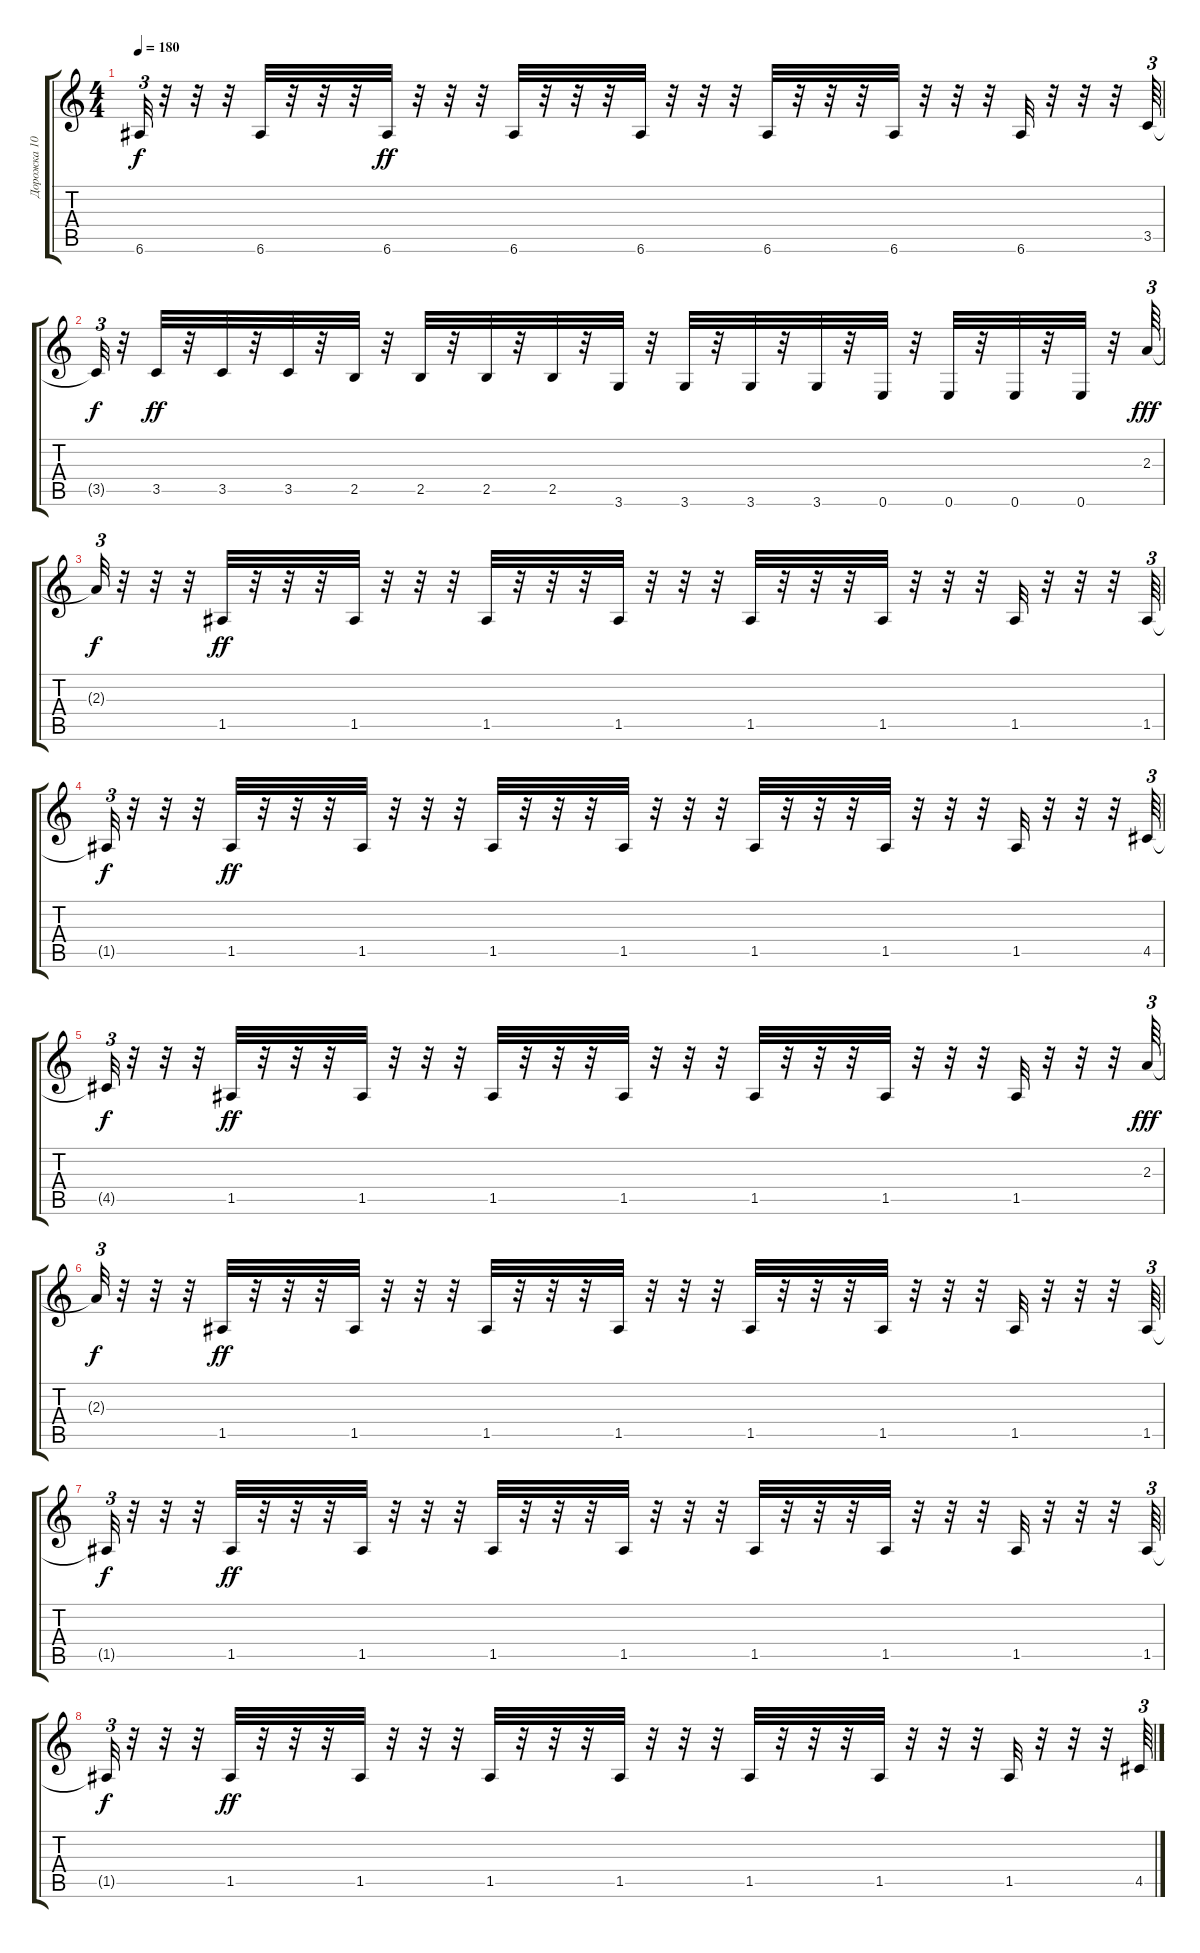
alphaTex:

\track ("Дорожка 10" "Дорожка 10") {instrument acousticguitarsteel}
\staff {score tabs}
\tuning (E4 B3 G3 D3 A2 E2) {hide}
\ts (4 4)
\tempo 180
\clef g2
\ks c
6.6{t}.32{tu (3 2) dy f} r.32 r.32 r.32 6.6.32 r.32 r.32 r.32 6.6.32{dy ff} r.32 r.32 r.32 6.6.32 r.32 r.32 r.32 6.6.32 r.32 r.32 r.32 6.6.32 r.32 r.32 r.32 6.6.32 r.32 r.32 r.32 6.6.32 r.32 r.32 r.32 3.5.64{tu (3 2)} |
3.5{t}.32{tu (3 2) dy f} r.32 3.5.32{dy ff} r.32 3.5.32 r.32 3.5.32 r.32 2.5.32 r.32 2.5.32 r.32 2.5.32 r.32 2.5.32 r.32 3.6.32 r.32 3.6.32 r.32 3.6.32 r.32 3.6.32 r.32 0.6.32 r.32 0.6.32 r.32 0.6.32 r.32 0.6.32 r.32 2.3.64{tu (3 2) dy fff} |
2.3{t}.32{tu (3 2) dy f} r.32 r.32 r.32 1.5.32{dy ff} r.32 r.32 r.32 1.5.32 r.32 r.32 r.32 1.5.32 r.32 r.32 r.32 1.5.32 r.32 r.32 r.32 1.5.32 r.32 r.32 r.32 1.5.32 r.32 r.32 r.32 1.5.32 r.32 r.32 r.32 1.5.64{tu (3 2)} |
1.5{t}.32{tu (3 2) dy f} r.32 r.32 r.32 1.5.32{dy ff} r.32 r.32 r.32 1.5.32 r.32 r.32 r.32 1.5.32 r.32 r.32 r.32 1.5.32 r.32 r.32 r.32 1.5.32 r.32 r.32 r.32 1.5.32 r.32 r.32 r.32 1.5.32 r.32 r.32 r.32 4.5.64{tu (3 2)} |
4.5{t}.32{tu (3 2) dy f} r.32 r.32 r.32 1.5.32{dy ff} r.32 r.32 r.32 1.5.32 r.32 r.32 r.32 1.5.32 r.32 r.32 r.32 1.5.32 r.32 r.32 r.32 1.5.32 r.32 r.32 r.32 1.5.32 r.32 r.32 r.32 1.5.32 r.32 r.32 r.32 2.3.64{tu (3 2) dy fff} |
2.3{t}.32{tu (3 2) dy f} r.32 r.32 r.32 1.5.32{dy ff} r.32 r.32 r.32 1.5.32 r.32 r.32 r.32 1.5.32 r.32 r.32 r.32 1.5.32 r.32 r.32 r.32 1.5.32 r.32 r.32 r.32 1.5.32 r.32 r.32 r.32 1.5.32 r.32 r.32 r.32 1.5.64{tu (3 2)} |
1.5{t}.32{tu (3 2) dy f} r.32 r.32 r.32 1.5.32{dy ff} r.32 r.32 r.32 1.5.32 r.32 r.32 r.32 1.5.32 r.32 r.32 r.32 1.5.32 r.32 r.32 r.32 1.5.32 r.32 r.32 r.32 1.5.32 r.32 r.32 r.32 1.5.32 r.32 r.32 r.32 1.5.64{tu (3 2)} |
1.5{t}.32{tu (3 2) dy f} r.32 r.32 r.32 1.5.32{dy ff} r.32 r.32 r.32 1.5.32 r.32 r.32 r.32 1.5.32 r.32 r.32 r.32 1.5.32 r.32 r.32 r.32 1.5.32 r.32 r.32 r.32 1.5.32 r.32 r.32 r.32 1.5.32 r.32 r.32 r.32 4.5.64{tu (3 2)}
